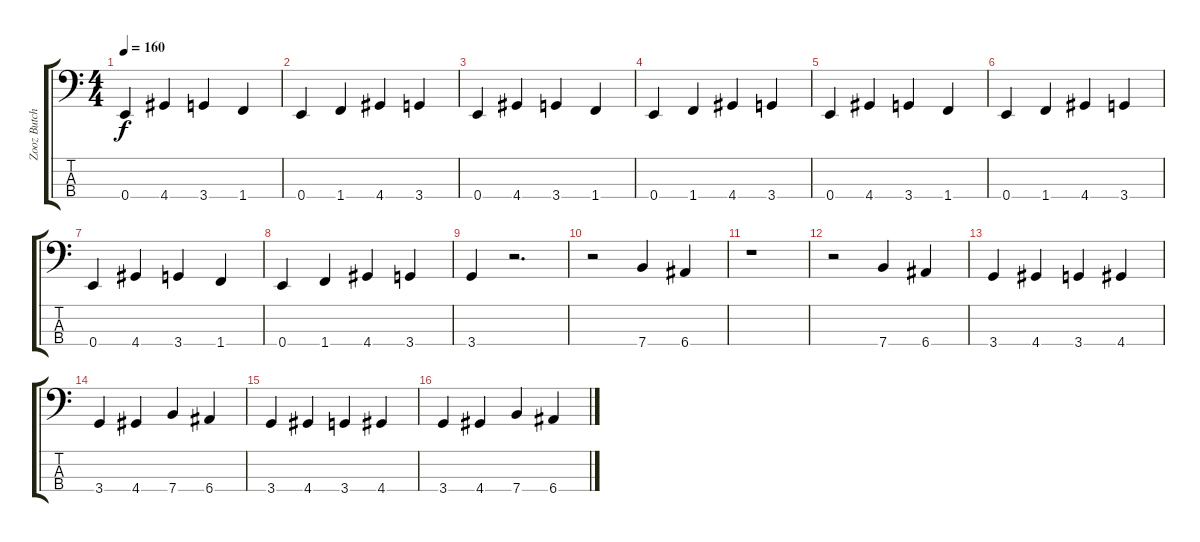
\track ("Zooz Butcher" "Zooz Butch") {instrument electricbasspick}
\staff {score tabs}
\tuning (G2 D2 A1 E1) {hide}
\ts (4 4)
\tempo 160
\clef f4
\ks c
0.4.4{dy f} 4.4.4 3.4.4 1.4.4 |
0.4.4 1.4.4 4.4.4 3.4.4 |
0.4.4 4.4.4 3.4.4 1.4.4 |
0.4.4 1.4.4 4.4.4 3.4.4 |
0.4.4 4.4.4 3.4.4 1.4.4 |
0.4.4 1.4.4 4.4.4 3.4.4 |
0.4.4 4.4.4 3.4.4 1.4.4 |
0.4.4 1.4.4 4.4.4 3.4.4 |
3.4.4 r.2{d} |
r.2 7.4.4 6.4.4 |
r.1 |
r.2 7.4.4 6.4.4 |
3.4.4 4.4.4 3.4.4 4.4.4 |
3.4.4 4.4.4 7.4.4 6.4.4 |
3.4.4 4.4.4 3.4.4 4.4.4 |
3.4.4 4.4.4 7.4.4 6.4.4
